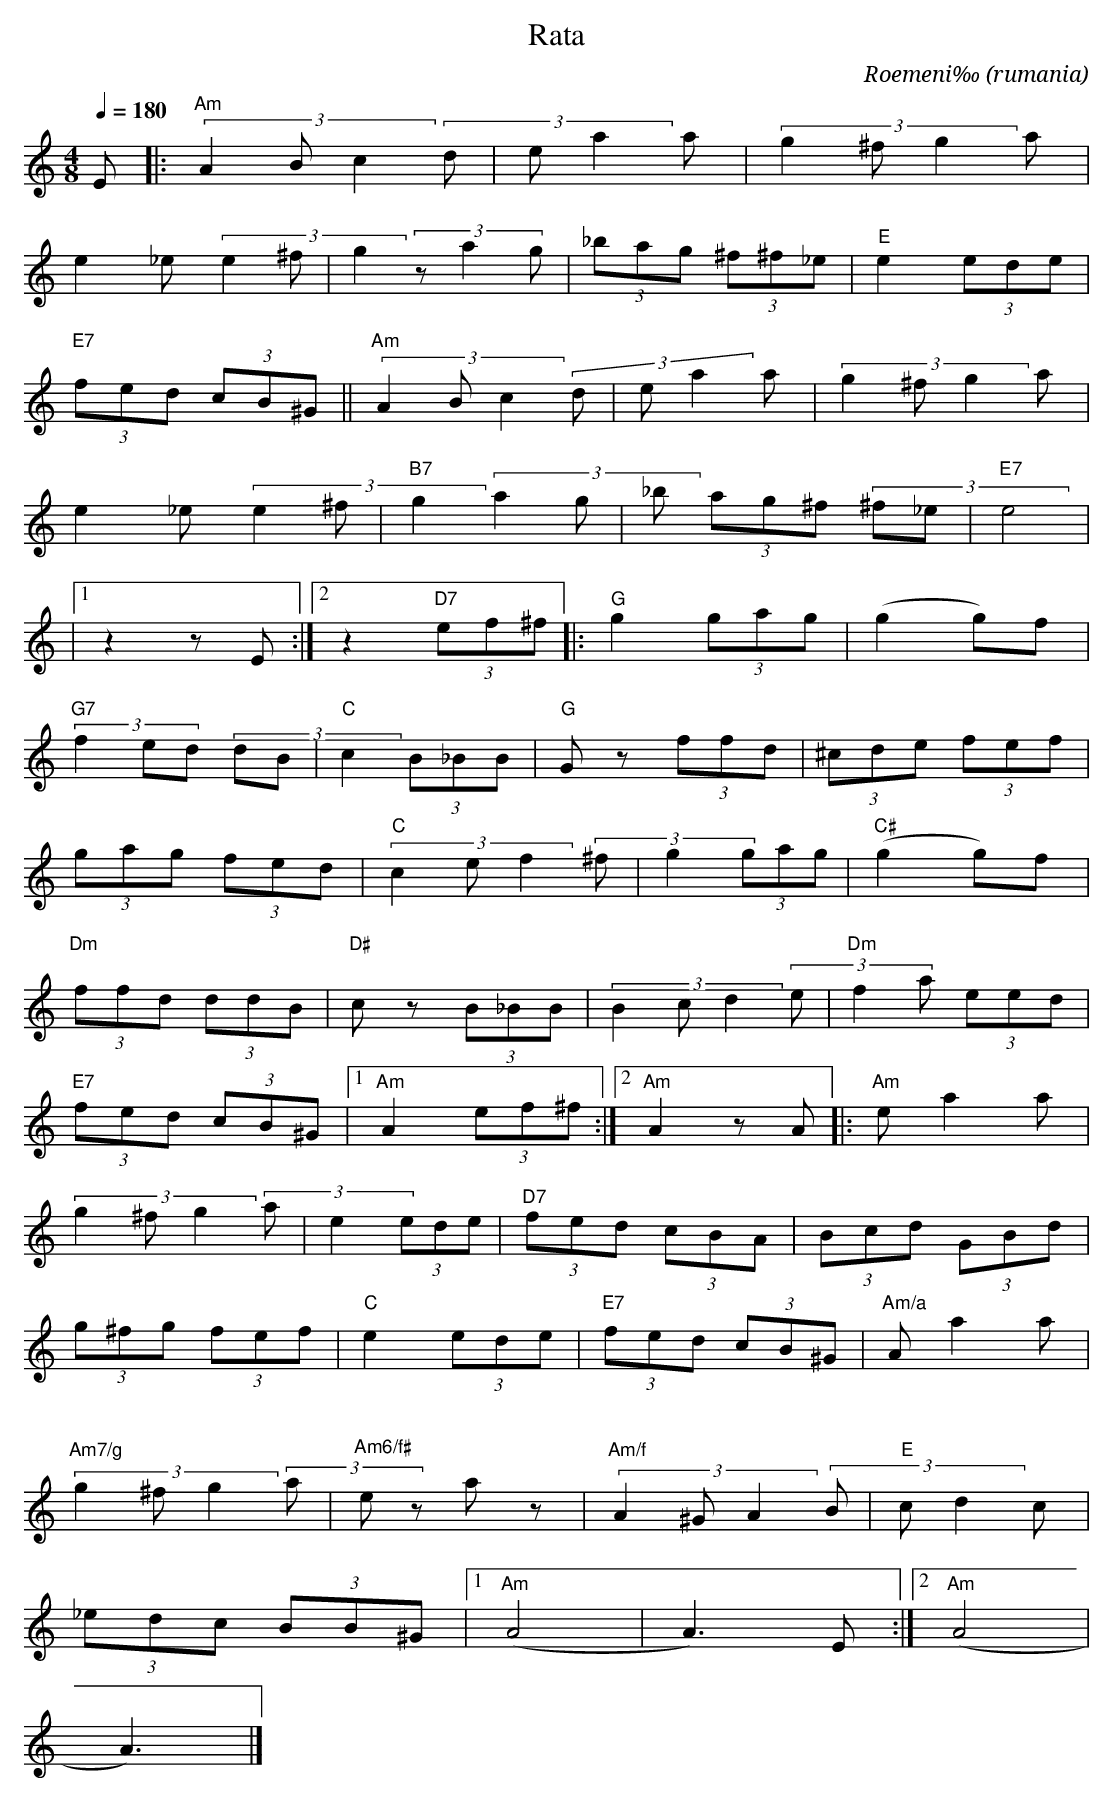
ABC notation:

X:1
T:Rata
O:rumania
C:Roemeni‰
M:4/8
L:1/8
Q:1/4=180
K:C
V:1
E |:"Am"  (3A2Bc2  (3d|ea2 a| (3g2^fg2  (3a|
e2_e  (3e2^f|g2  (3za2g | (3_bag  (3^f^f_e |"E" e2  (3ede |
"E7"  (3fed  (3cB^G ||"Am"  (3A2Bc2  (3d|ea2 a| (3g2^fg2  (3a|
e2_e  (3e2^f|"B7" g2  (3a2g|_b  (3ag^f  (3^f_e|"E7" e4 |
|1 z2 zE :|2 z2 "D7"  (3ef^f ||  |:"G" g2  (3gag |(g2 g)f |
"G7"  (3f2ed  (3dB|"C" c2  (3B_BB |"G" Gz  (3ffd | (3^cde  (3fef |
(3gag  (3fed |"C"  (3c2ef2  (3^f|g2  (3gag |"C#" (g2 g)f |
"Dm"  (3ffd  (3ddB |"D#" cz  (3B_BB | (3B2cd2  (3e|"Dm" f2a  (3eed |
"E7"  (3fed  (3cB^G |1 "Am" A2  (3ef^f :|2 "Am" A2 zA ||  |:"Am" ea2 a|
(3g2^fg2  (3a|e2  (3ede |"D7"  (3fed  (3cBA | (3Bcd  (3GBd |
(3g^fg  (3fef |"C" e2  (3ede |"E7"  (3fed  (3cB^G |"Am/a" Aa2 a|
"Am7/g"  (3g2^fg2  (3a|"Am6/f#" ez az |"Am/f"  (3A2^GA2  (3B|"E" cd2 c|
(3_edc  (3BB^G |1 "Am" (A4 |A3) E:|2 "Am" (A4 |
A3) |]
